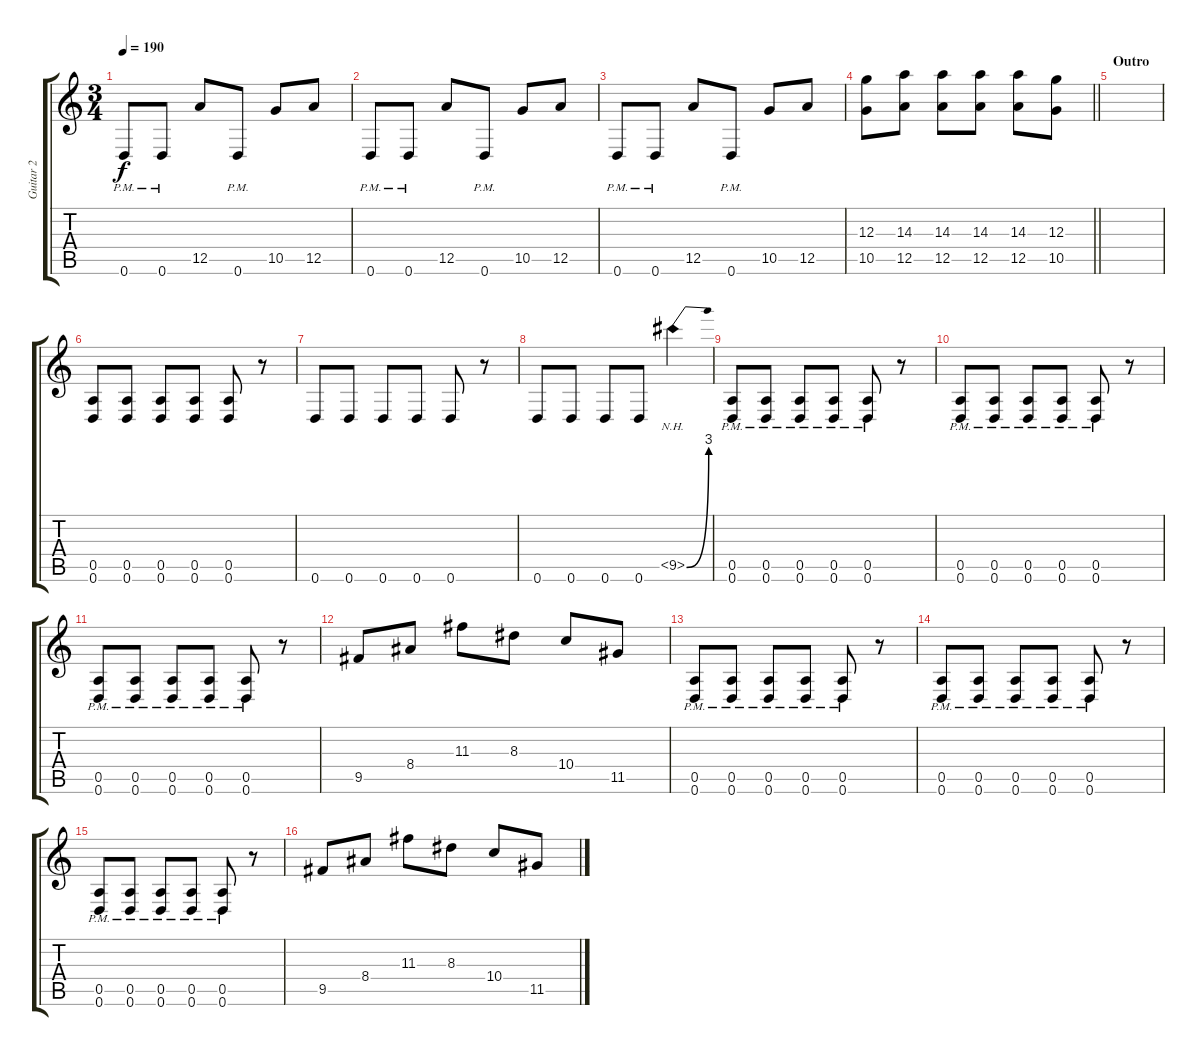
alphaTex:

\track ("Guitar 2" "Guitar 2") {instrument distortionguitar}
\staff {score tabs}
\tuning (E4 B3 G3 D3 A2 D2) {hide}
\ts (3 4)
\tempo 190
\clef g2
\ks c
0.6{pm}.8{dy f} 0.6{pm}.8 12.5.8 0.6{pm}.8 10.5.8 12.5.8 |
0.6{pm}.8 0.6{pm}.8 12.5.8 0.6{pm}.8 10.5.8 12.5.8 |
0.6{pm}.8 0.6{pm}.8 12.5.8 0.6{pm}.8 10.5.8 12.5.8 |
\barLineRight lightlight
(12.3 10.5).8 (14.3 12.5).8 (14.3 12.5).8 (14.3 12.5).8 (14.3 12.5).8 (12.3 10.5).8 |
\section ("" "Outro")
|
(0.5 0.6).8 (0.5 0.6).8 (0.5 0.6).8 (0.5 0.6).8 (0.5 0.6).8 r.8 |
0.6.8 0.6.8 0.6.8 0.6.8 0.6.8 r.8 |
0.6.8 0.6.8 0.6.8 0.6.8 9.5{be (bend 0 0 60 12) nh}.4 |
(0.5{pm} 0.6{pm}).8 (0.5{pm} 0.6{pm}).8 (0.5{pm} 0.6{pm}).8 (0.5{pm} 0.6{pm}).8 (0.5{pm} 0.6{pm}).8 r.8 |
(0.5{pm} 0.6{pm}).8 (0.5{pm} 0.6{pm}).8 (0.5{pm} 0.6{pm}).8 (0.5{pm} 0.6{pm}).8 (0.5{pm} 0.6{pm}).8 r.8 |
(0.5{pm} 0.6{pm}).8 (0.5{pm} 0.6{pm}).8 (0.5{pm} 0.6{pm}).8 (0.5{pm} 0.6{pm}).8 (0.5{pm} 0.6{pm}).8 r.8 |
9.5.8 8.4.8 11.3.8 8.3.8 10.4.8 11.5.8 |
(0.5{pm} 0.6{pm}).8 (0.5{pm} 0.6{pm}).8 (0.5{pm} 0.6{pm}).8 (0.5{pm} 0.6{pm}).8 (0.5{pm} 0.6{pm}).8 r.8 |
(0.5{pm} 0.6{pm}).8 (0.5{pm} 0.6{pm}).8 (0.5{pm} 0.6{pm}).8 (0.5{pm} 0.6{pm}).8 (0.5{pm} 0.6{pm}).8 r.8 |
(0.5{pm} 0.6{pm}).8 (0.5{pm} 0.6{pm}).8 (0.5{pm} 0.6{pm}).8 (0.5{pm} 0.6{pm}).8 (0.5{pm} 0.6{pm}).8 r.8 |
9.5.8 8.4.8 11.3.8 8.3.8 10.4.8 11.5.8
